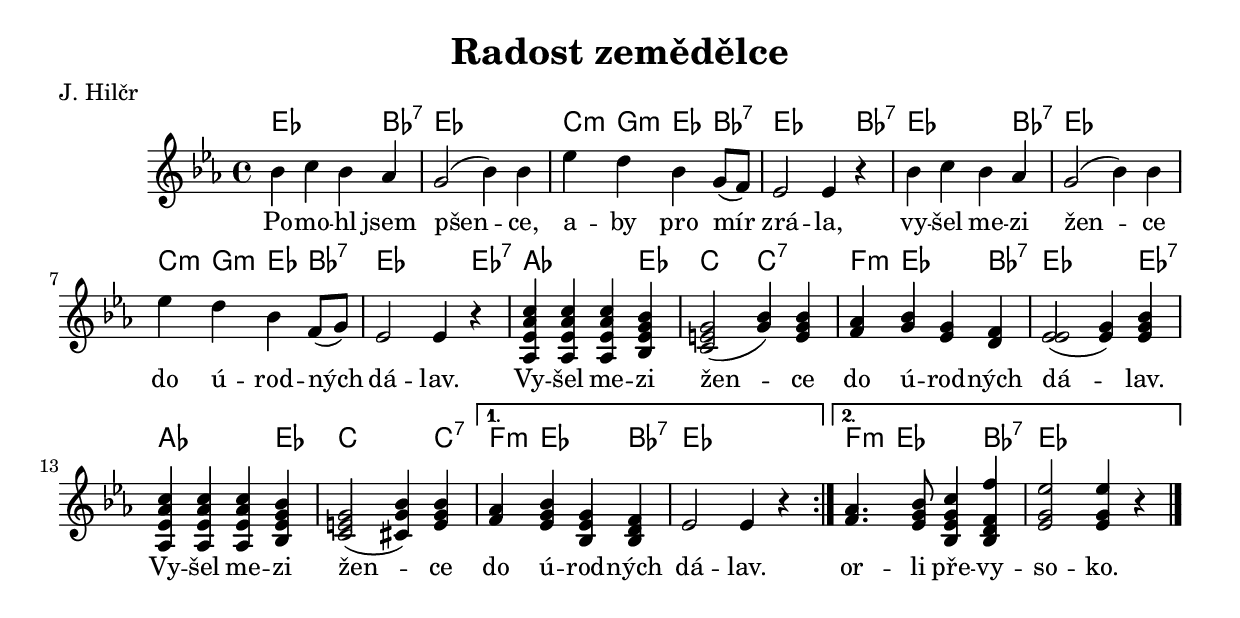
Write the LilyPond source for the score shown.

\version "2.20.0"
\header {
        title = "Radost zemědělce"
        composer = "" 
	poet = "J. Hilčr" 
}

melody =  \relative c'' {        
\clef treble
\time 4/4 
\key es \major 
\repeat volta 2 {
bes4 c bes as | g2 (  bes4 ) bes | es d bes g8 (  f ) | es2 es4 r |
bes' c bes as | g2 (  bes4 ) bes | es d bes f8 ( g ) | es2 es4 r | 
<c' as es as,> <c as es as,>  <c as es as,> <bes g es bes>
<g  e c >2 ( <bes g>4 ) <bes g e> | 
<as f><bes g><g es><f d> | <es  es >2 ( <g es >4 ) <bes g es> |
<c as es as,> <c as es as,>  <c as es as,> <bes g es bes>
<g  e c >2 ( <bes g cis,>4 ) <bes g e> | 
}
\alternative{{<as f>< bes g es > <g es bes> <f d bes> es2 es4 r
}{<as f>4. <bes g es>8 <c g es bes>4 <f f, d bes>4 <es g, es>2 <es
g, es>4 r}}
        \bar "|." 
}

text = \lyricmode {
Po -- mo -- hl jsem pšen -- ce, a -- by pro mír zrá -- la,
vy -- šel me -- zi žen -- ce do ú -- rod -- ných dá -- lav.
Vy -- šel me -- zi žen -- ce do ú -- rod -- ných dá -- lav.
Vy -- šel me -- zi žen -- ce do ú -- rod -- ných dá -- lav.
or -- li pře -- vy -- so -- ko.
}

accompaniment =\chordmode {
es2. bes4:7 es1 c4:m g:m es bes:7 es2. bes4:7
es2. bes4:7 es1 c4:m g:m es bes:7 es2. es4:7 as2. es4
c2 c:7 f4:m es2 bes4:7 es2. es4:7 as2. es4 c2. c4:7
f4:m es2 bes4:7 es1 f4:m es2 bes4:7 es1
		}

\score {
       <<
         \new ChordNames {
             \set chordChanges = ##t
              \accompaniment
            }

          \new Voice = "one" { \autoBeamOn \melody }
          \new Lyrics \lyricsto "one" \text
       >>
       \midi  { \tempo 4=180 }
       \layout { linewidth = 20.0\cm  }
}


